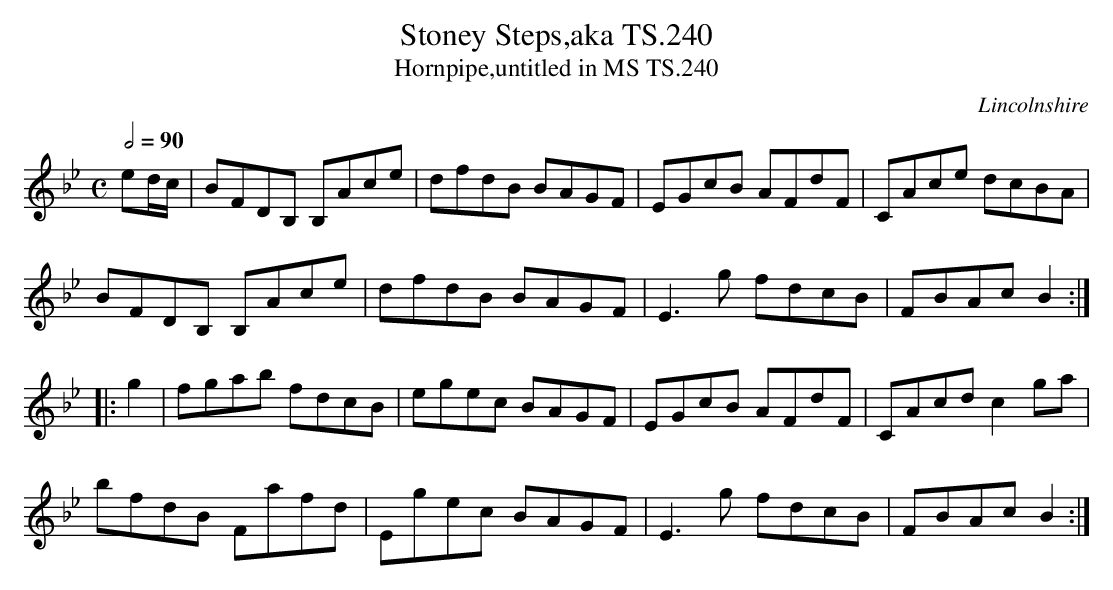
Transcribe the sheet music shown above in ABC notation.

X:1
T:Stoney Steps,aka TS.240
T:Hornpipe,untitled in MS TS.240
L:1/8
M:C
O:Lincolnshire
Q:1/2=90
K:Bb
ed/c/|BFDB, B,Ace|dfdB BAGF|EGcB AFdF|CAce dcBA|!
BFDB, B,Ace|dfdB BAGF|E3g fdcB|FBAcB2:|!
|:g2|fgab fdcB|egec BAGF|EGcB AFdF|CAcdc2ga|!
bfdB Fafd|Egec BAGF|E3g fdcB|FBAcB2:|]
